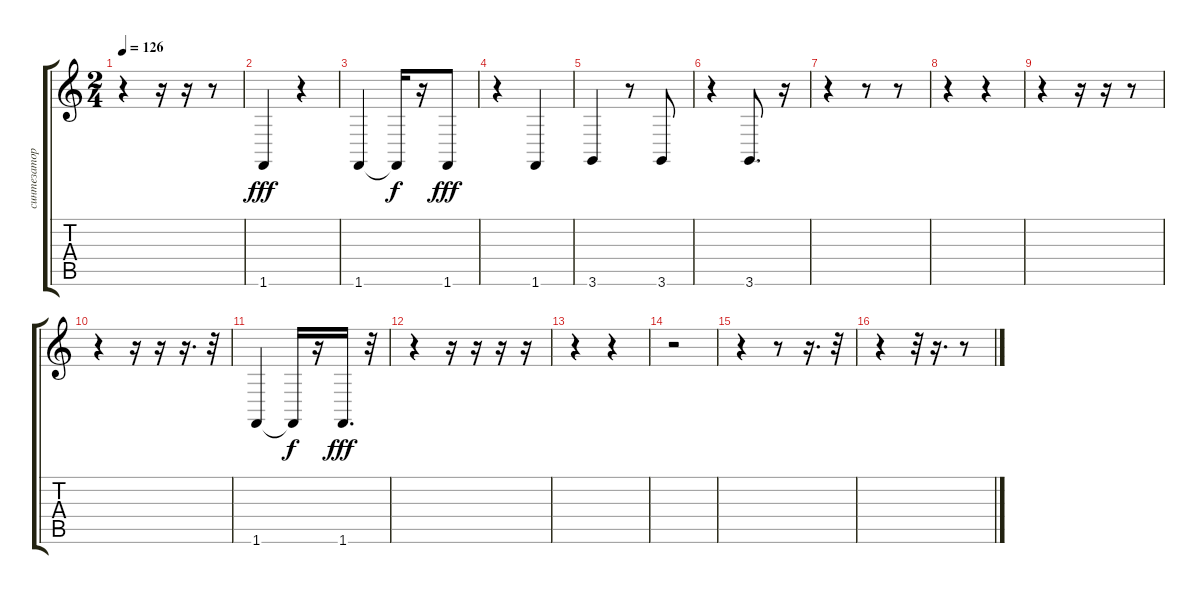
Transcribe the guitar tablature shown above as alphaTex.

\track ("синтезатор" "синтезатор") {instrument acousticgrandpiano}
\staff {score tabs}
\tuning (E4 B3 G3 D3 A2 E2) {hide}
\ts (2 4)
\tempo 126
\clef g2
\ks c
r.4{dy f} r.16 r.16 r.8 |
1.6.4{dy fff} r.4 |
1.6.4 1.6{t}.16{dy f} r.16 1.6.8{dy fff} |
r.4 1.6.4 |
3.6.4 r.8 3.6.8 |
r.4 3.6.8{d} r.16 |
r.4 r.8 r.8 |
r.4 r.4 |
r.4 r.16 r.16 r.8 |
r.4 r.16 r.16 r.16{d} r.32 |
1.6.4 1.6{t}.16{dy f} r.16 1.6.16{d dy fff} r.32 |
r.4 r.16 r.16 r.16 r.16 |
r.4 r.4 |
r.2 |
r.4 r.8 r.16{d} r.32 |
r.4 r.32 r.16{d} r.8
